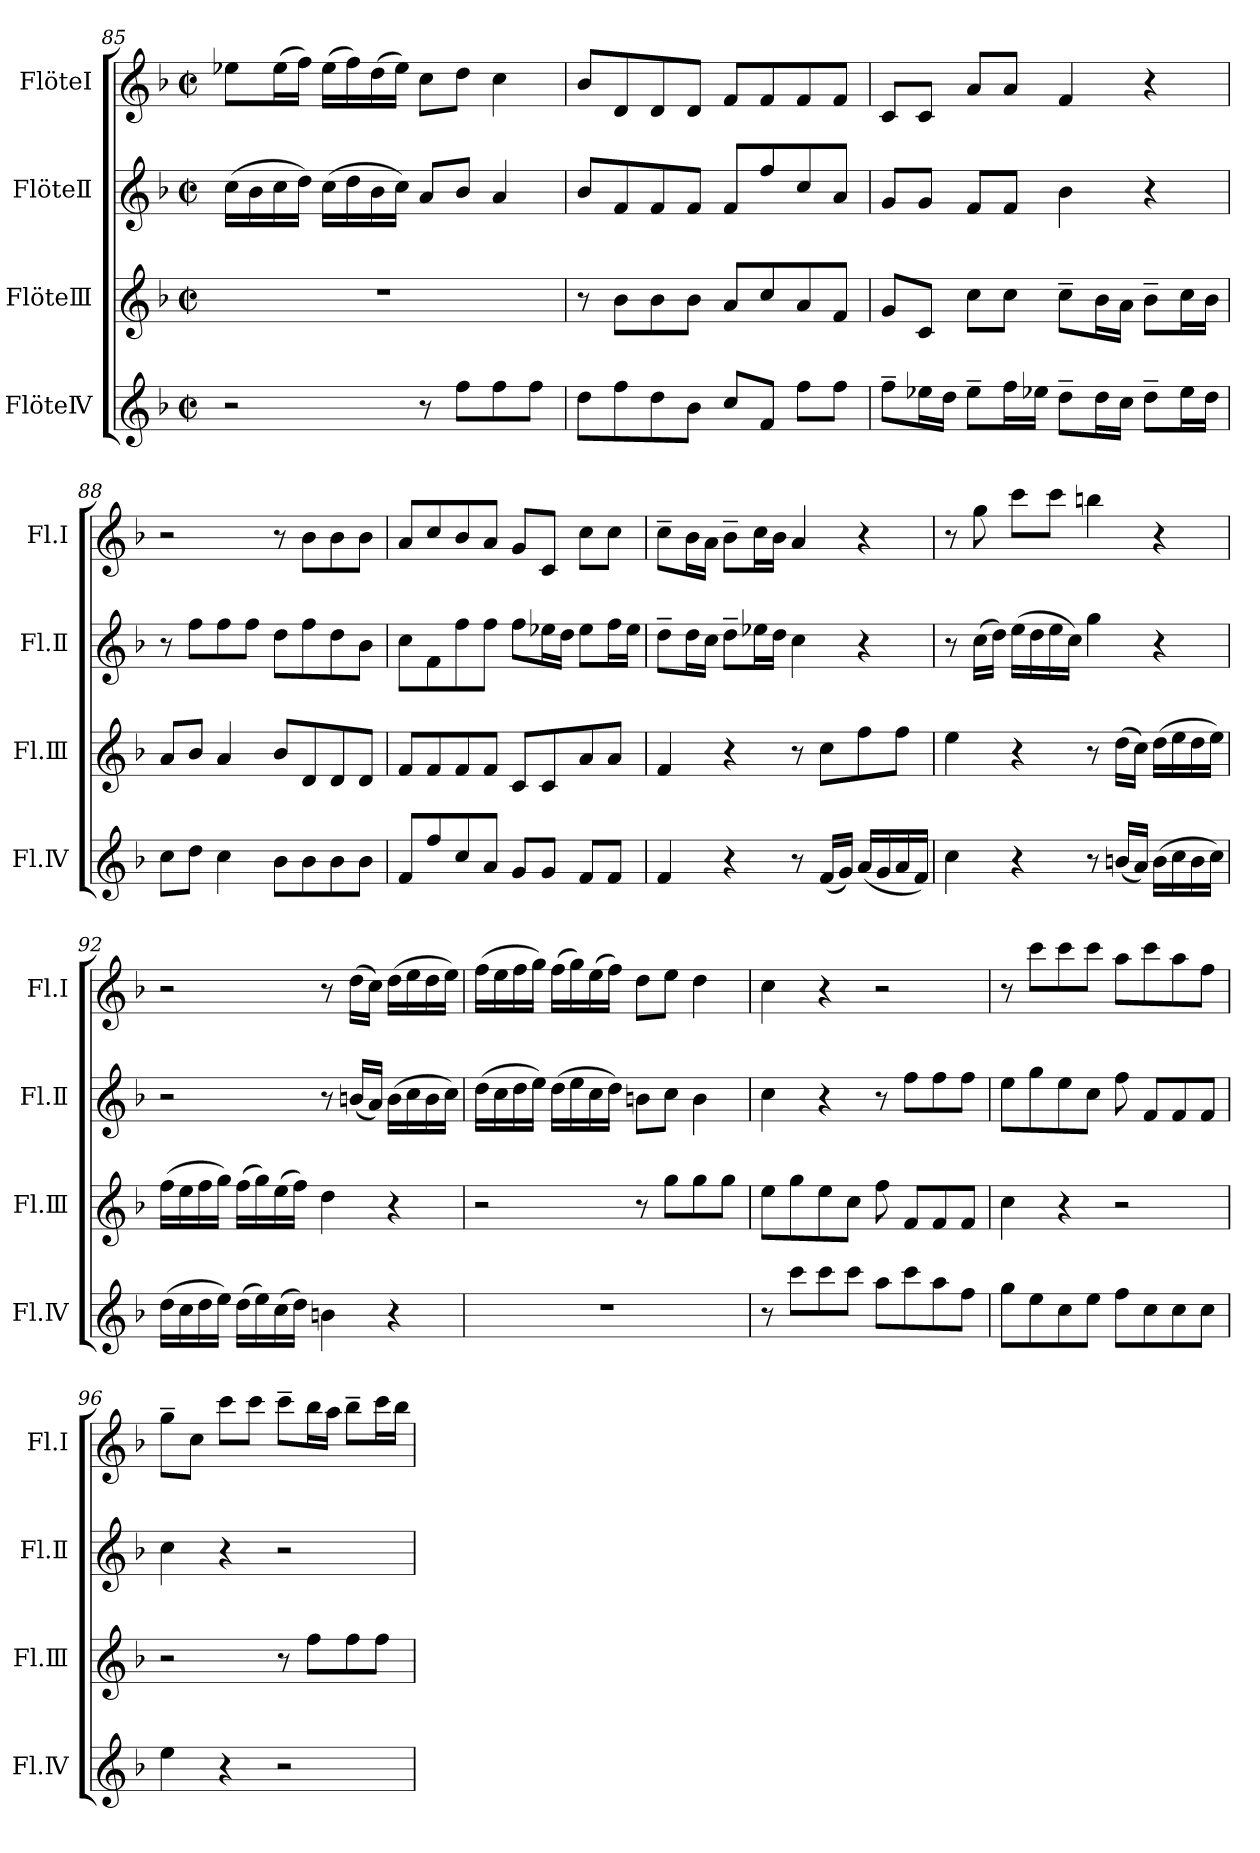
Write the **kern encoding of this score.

**kern	**kern	**kern	**kern
*part4	*part3	*part2	*part1
*staff4	*staff3	*staff2	*staff1
*I"FlöteⅣ	*I"FlöteⅢ	*I"FlöteⅡ	*I"FlöteⅠ
*I'Fl.Ⅳ	*I'Fl.Ⅲ	*I'Fl.Ⅱ	*I'Fl.Ⅰ
!!LO:LB:g=z
*clefG2	*clefG2	*clefG2	*clefG2
*k[b-]	*k[b-]	*k[b-]	*k[b-]
*F:	*F:	*F:	*F:
*M2/2	*M2/2	*M2/2	*M2/2
*met(c|)	*met(c|)	*met(c|)	*met(c|)
=85	=85	=85	=85
2r	1r	(16cc\LL	8ee-X\L
.	.	16b-\	.
.	.	16cc\	(16ee-\L
.	.	16dd\JJ)	16ff\JJ)
.	.	(16cc\LL	(16ee-\LL
.	.	16dd\	16ff\)
.	.	16b-\	(16dd\
.	.	16cc\JJ)	16ee-\JJ)
8r	.	8a/L	8cc\L
8ff\L	.	8b-/J	8dd\J
8ff\	.	4a/	4cc\
8ff\J	.	.	.
=86	=86	=86	=86
8dd\L	8r	8b-/L	8b-/L
8ff\	8b-\L	8f/	8d/
8dd\	8b-\	8f/	8d/
8b-\J	8b-\J	8f/J	8d/J
8cc/L	8a/L	8f/L	8f/L
8f/J	8cc/	8ff/	8f/
8ff\L	8a/	8cc/	8f/
8ff\J	8f/J	8a/J	8f/J
=87	=87	=87	=87
8ff~\L	8g/L	8g/L	8c/L
16ee-X\L	8c/J	8g/J	8c/J
16dd\JJ	.	.	.
8ee-~\L	8cc\L	8f/L	8a/L
16ff\L	8cc\J	8f/J	8a/J
16ee-X\JJ	.	.	.
8dd~\L	8cc~\L	4b-\	4f/
16dd\L	16b-\L	.	.
16cc\JJ	16a\JJ	.	.
8dd~\L	8b-~\L	4r	4r
16ee-\L	16cc\L	.	.
16dd\JJ	16b-\JJ	.	.
=88	=88	=88	=88
8cc\L	8a/L	8r	2r
8dd\J	8b-/J	8ff\L	.
4cc\	4a/	8ff\	.
.	.	8ff\J	.
8b-\L	8b-/L	8dd\L	8r
8b-\	8d/	8ff\	8b-\L
8b-\	8d/	8dd\	8b-\
8b-\J	8d/J	8b-\J	8b-\J
!!LO:PB:g=z
=89	=89	=89	=89
8f/L	8f/L	8cc\L	8a/L
8ff/	8f/	8f\	8cc/
8cc/	8f/	8ff\	8b-/
8a/J	8f/J	8ff\J	8a/J
8g/L	8c/L	8ff\L	8g/L
8g/J	8c/	16ee-X\L	8c/J
.	.	16dd\JJ	.
8f/L	8a/	8ee-\L	8cc\L
8f/J	8a/J	16ff\L	8cc\J
.	.	16ee-\JJ	.
=90	=90	=90	=90
4f/	4f/	8dd~\L	8cc~\L
.	.	16dd\L	16b-\L
.	.	16cc\JJ	16a\JJ
4r	4r	8dd~\L	8b-~\L
.	.	16ee-X\L	16cc\L
.	.	16dd\JJ	16b-\JJ
8r	8r	4cc\	4a/
(16f/LL	8cc\L	.	.
16g/JJ)	.	.	.
(16a/LL	8ff\	4r	4r
16g/	.	.	.
16a/	8ff\J	.	.
16f/JJ)	.	.	.
=91	=91	=91	=91
4cc\	4ee\	8r	8r
.	.	(16cc\LL	8gg\
.	.	16dd\JJ)	.
4r	4r	(16ee\LL	8ccc\L
.	.	16dd\	.
.	.	16ee\	8ccc\J
.	.	16cc\JJ)	.
8r	8r	4gg\	4bbn\
(16bn/LL	(16dd\LL	.	.
16a/JJ)	16cc\JJ)	.	.
(16b\LL	(16dd\LL	4r	4r
16cc\	16ee\	.	.
16b\	16dd\	.	.
16cc\JJ)	16ee\JJ)	.	.
!!LO:LB:g=z
=92	=92	=92	=92
(16dd\LL	(16ff\LL	2r	2r
16cc\	16ee\	.	.
16dd\	16ff\	.	.
16ee\JJ)	16gg\JJ)	.	.
(16dd\LL	(16ff\LL	.	.
16ee\)	16gg\)	.	.
(16cc\	(16ee\	.	.
16dd\JJ)	16ff\JJ)	.	.
4bn\	4dd\	8r	8r
.	.	(16bn/LL	(16dd\LL
.	.	16a/JJ)	16cc\JJ)
4r	4r	(16b\LL	(16dd\LL
.	.	16cc\	16ee\
.	.	16b\	16dd\
.	.	16cc\JJ)	16ee\JJ)
=93	=93	=93	=93
1r	2r	(16dd\LL	(16ff\LL
.	.	16cc\	16ee\
.	.	16dd\	16ff\
.	.	16ee\JJ)	16gg\JJ)
.	.	(16dd\LL	(16ff\LL
.	.	16ee\	16gg\)
.	.	16cc\	(16ee\
.	.	16dd\JJ)	16ff\JJ)
.	8r	8bn\L	8dd\L
.	8gg\L	8cc\J	8ee\J
.	8gg\	4b\	4dd\
.	8gg\J	.	.
=94	=94	=94	=94
8r	8ee\L	4cc\	4cc\
8ccc\L	8gg\	.	.
8ccc\	8ee\	4r	4r
8ccc\J	8cc\J	.	.
8aa\L	8ff\	8r	2r
8ccc\	8f/L	8ff\L	.
8aa\	8f/	8ff\	.
8ff\J	8f/J	8ff\J	.
=95	=95	=95	=95
8gg\L	4cc\	8ee\L	8r
8ee\	.	8gg\	8ccc\L
8cc\	4r	8ee\	8ccc\
8ee\J	.	8cc\J	8ccc\J
8ff\L	2r	8ff\	8aa\L
8cc\	.	8f/L	8ccc\
8cc\	.	8f/	8aa\
8cc\J	.	8f/J	8ff\J
!!LO:LB:g=z
=96	=96	=96	=96
4ee\	2r	4cc\	8gg~\L
.	.	.	8cc\J
4r	.	4r	8ccc\L
.	.	.	8ccc\J
2r	8r	2r	8ccc~\L
.	8ff\L	.	16bb-\L
.	.	.	16aa\JJ
.	8ff\	.	8bb-~\L
.	8ff\J	.	16ccc\L
.	.	.	16bb-\JJ
=	=	=	=
*-	*-	*-	*-
